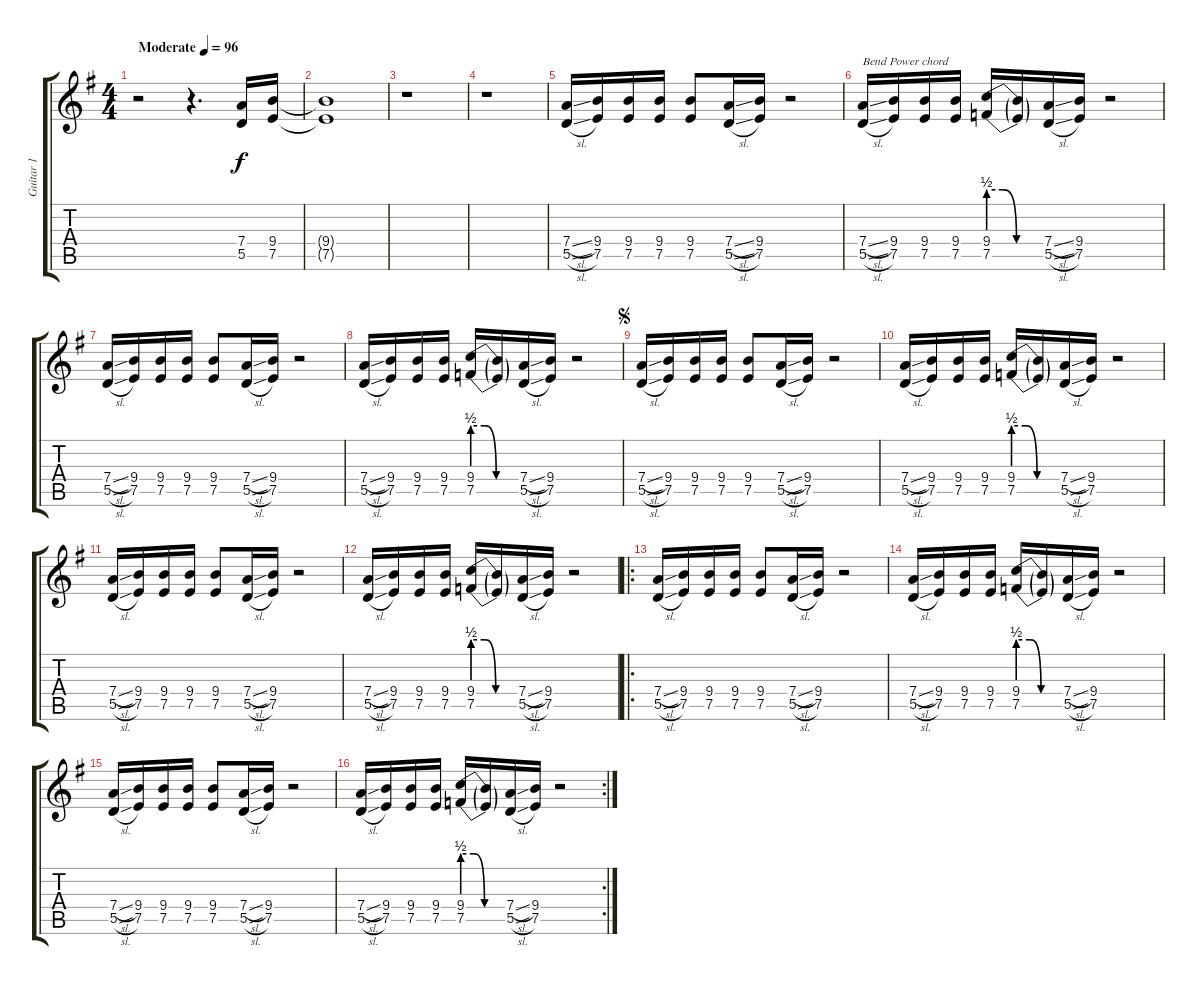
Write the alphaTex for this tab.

\track ("Guitar 1" "Guitar 1") {instrument overdrivenguitar}
\staff {score tabs}
\tuning (E4 B3 G3 D3 A2 E2) {hide}
\ts (4 4)
\tempo (96 "Moderate")
\clef g2
\ks g
r.2{dy f instrument overdrivenguitar} r.4{d} (7.4 5.5).16 (9.4 7.5).16 |
(9.4{t} 7.5{t}).1 |
r.1 |
r.1 |
(7.4{sl} 5.5{sl}).16 (9.4 7.5).16 (9.4 7.5).16 (9.4 7.5).16 (9.4 7.5).8 (7.4{sl} 5.5{sl}).16 (9.4 7.5).16 r.2 |
(7.4{sl} 5.5{sl}).16{txt "Bend Power chord"} (9.4 7.5).16 (9.4 7.5).16 (9.4 7.5).16 (9.4{be (custom 0 2 15 2 30 0 60 0)} 7.5{be (custom 0 2 15 2 30 0 60 0)}).16 (9.4{t} 7.5{t}).16 (7.4{sl} 5.5{sl}).16 (9.4 7.5).16 r.2 |
(7.4{sl} 5.5{sl}).16 (9.4 7.5).16 (9.4 7.5).16 (9.4 7.5).16 (9.4 7.5).8 (7.4{sl} 5.5{sl}).16 (9.4 7.5).16 r.2 |
(7.4{sl} 5.5{sl}).16 (9.4 7.5).16 (9.4 7.5).16 (9.4 7.5).16 (9.4{be (custom 0 2 15 2 30 0 60 0)} 7.5{be (custom 0 2 15 2 30 0 60 0)}).16 (9.4{t} 7.5{t}).16 (7.4{sl} 5.5{sl}).16 (9.4 7.5).16 r.2 |
\jump segno
(7.4{sl} 5.5{sl}).16 (9.4 7.5).16 (9.4 7.5).16 (9.4 7.5).16 (9.4 7.5).8 (7.4{sl} 5.5{sl}).16 (9.4 7.5).16 r.2 |
(7.4{sl} 5.5{sl}).16 (9.4 7.5).16 (9.4 7.5).16 (9.4 7.5).16 (9.4{be (custom 0 2 15 2 30 0 60 0)} 7.5{be (custom 0 2 15 2 30 0 60 0)}).16 (9.4{t} 7.5{t}).16 (7.4{sl} 5.5{sl}).16 (9.4 7.5).16 r.2 |
(7.4{sl} 5.5{sl}).16 (9.4 7.5).16 (9.4 7.5).16 (9.4 7.5).16 (9.4 7.5).8 (7.4{sl} 5.5{sl}).16 (9.4 7.5).16 r.2 |
(7.4{sl} 5.5{sl}).16 (9.4 7.5).16 (9.4 7.5).16 (9.4 7.5).16 (9.4{be (custom 0 2 15 2 30 0 60 0)} 7.5{be (custom 0 2 15 2 30 0 60 0)}).16 (9.4{t} 7.5{t}).16 (7.4{sl} 5.5{sl}).16 (9.4 7.5).16 r.2 |
\ro
(7.4{sl} 5.5{sl}).16 (9.4 7.5).16 (9.4 7.5).16 (9.4 7.5).16 (9.4 7.5).8 (7.4{sl} 5.5{sl}).16 (9.4 7.5).16 r.2 |
(7.4{sl} 5.5{sl}).16 (9.4 7.5).16 (9.4 7.5).16 (9.4 7.5).16 (9.4{be (custom 0 2 15 2 30 0 60 0)} 7.5{be (custom 0 2 15 2 30 0 60 0)}).16 (9.4{t} 7.5{t}).16 (7.4{sl} 5.5{sl}).16 (9.4 7.5).16 r.2 |
(7.4{sl} 5.5{sl}).16 (9.4 7.5).16 (9.4 7.5).16 (9.4 7.5).16 (9.4 7.5).8 (7.4{sl} 5.5{sl}).16 (9.4 7.5).16 r.2 |
\rc 2
(7.4{sl} 5.5{sl}).16 (9.4 7.5).16 (9.4 7.5).16 (9.4 7.5).16 (9.4{be (custom 0 2 15 2 30 0 60 0)} 7.5{be (custom 0 2 15 2 30 0 60 0)}).16 (9.4{t} 7.5{t}).16 (7.4{sl} 5.5{sl}).16 (9.4 7.5).16 r.2
